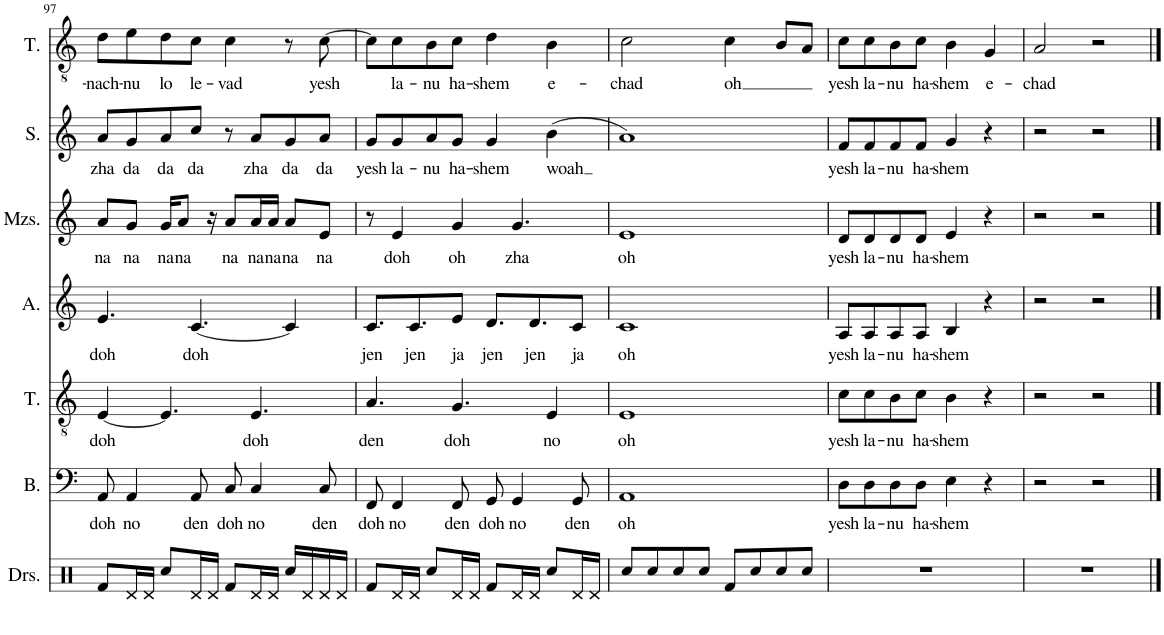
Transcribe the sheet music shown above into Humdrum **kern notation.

**kern	**kern	**text	**kern	**text	**kern	**text	**kern	**text	**kern	**text	**kern	**text
*part7	*part6	*part6	*part5	*part5	*part4	*part4	*part3	*part3	*part2	*part2	*part1	*part1
*staff7	*staff6	*staff6	*staff5	*staff5	*staff4	*staff4	*staff3	*staff3	*staff2	*staff2	*staff1	*staff1
*I"Drumset	*I"Bass	*	*I"Tenor	*	*I"Alto	*	*I"Mezzo-soprano	*	*I"Soprano	*	*I"Tenor	*
*I'Drs.	*I'B.	*	*I'T.	*	*I'A.	*	*I'Mzs.	*	*I'S.	*	*I'T.	*
!!LO:PB:g=z
*clefX	*clefF4	*	*clefGv2	*	*clefG2	*	*clefG2	*	*clefG2	*	*clefGv2	*
*k[]	*k[]	*	*k[]	*	*k[]	*	*k[]	*	*k[]	*	*k[]	*
*M4/4	*M4/4	*	*M4/4	*	*M4/4	*	*M4/4	*	*M4/4	*	*M4/4	*
=97	=97	=97	=97	=97	=97	=97	=97	=97	=97	=97	=97	=97
!	!	!LO:LY:b	!	!LO:LY:b	!	!LO:LY:b	!	!LO:LY:b	!	!LO:LY:b	!	!LO:LY:b
8Rf/L	8AA/	doh	[4E/	doh	4.e/	doh	8a/L	na	8a/L	zha	8d\L	-nach-
!	!	!LO:LY:b	!	!	!	!	!	!LO:LY:b	!	!LO:LY:b	!	!LO:LY:b
16Rd/L	4AA/	no	.	.	.	.	8g/J	na	8g/	da	8e\	-nu
16Rd/JJ	.	.	.	.	.	.	.	.	.	.	.	.
!	!	!	!	!	!	!	!	!LO:LY:b	!	!LO:LY:b	!	!LO:LY:b
8Rcc/L	.	.	4.E/]	.	.	.	16g/KL	na	8a/	da	8d\	lo
!	!	!	!	!	!	!	!	!LO:LY:b	!	!	!	!
.	.	.	.	.	.	.	8a/J	na	.	.	.	.
!	!	!LO:LY:b	!	!	!	!LO:LY:b	!	!	!	!LO:LY:b	!	!LO:LY:b
16Rd/L	8AA/	den	.	.	[4.c/	doh	.	.	8cc/J	da	8c\J	le-
16Rd/JJ	.	.	.	.	.	.	16r	.	.	.	.	.
!	!	!LO:LY:b	!	!	!	!	!	!LO:LY:b	!	!	!	!LO:LY:b
8Rf/L	8C/	doh	.	.	.	.	8a/L	na	8r	.	4c\	-vad
!	!	!LO:LY:b	!	!LO:LY:b	!	!	!	!LO:LY:b	!	!LO:LY:b	!	!
16Rd/L	4C/	no	4.E/	doh	.	.	16a/L	na	8a/L	zha	.	.
!	!	!	!	!	!	!	!	!LO:LY:b	!	!	!	!
16Rd/JJ	.	.	.	.	.	.	16a/JJ	na	.	.	.	.
!	!	!	!	!	!	!	!	!LO:LY:b	!	!LO:LY:b	!	!
16Rcc/LL	.	.	.	.	4c/]	.	8a/L	na	8g/	da	8r	.
16Rd/	.	.	.	.	.	.	.	.	.	.	.	.
!	!	!LO:LY:b	!	!	!	!	!	!LO:LY:b	!	!LO:LY:b	!	!LO:LY:b
16Rd/	8C/	den	.	.	.	.	8e/J	na	8a/J	da	[8c\	yesh
16Rd/JJ	.	.	.	.	.	.	.	.	.	.	.	.
=98	=98	=98	=98	=98	=98	=98	=98	=98	=98	=98	=98	=98
!	!	!LO:LY:b	!	!LO:LY:b	!	!LO:LY:b	!	!	!	!LO:LY:b	!	!
8Rf/L	8FF/	doh	4.A/	den	8.c/L	jen	8r	.	8g/L	yesh	8c\L]	.
!	!	!LO:LY:b	!	!	!	!	!	!LO:LY:b	!	!LO:LY:b	!	!LO:LY:b
16Rd/L	4FF/	no	.	.	.	.	4e/	doh	8g/	la-	8c\	-la-
!	!	!	!	!	!	!LO:LY:b	!	!	!	!	!	!
16Rd/JJ	.	.	.	.	8.c/	jen	.	.	.	.	.	.
!	!	!	!	!	!	!	!	!	!	!LO:LY:b	!	!LO:LY:b
8Rcc/L	.	.	.	.	.	.	.	.	8a/	-nu	8B\	-nu
!	!	!LO:LY:b	!	!LO:LY:b	!	!LO:LY:b	!	!LO:LY:b	!	!LO:LY:b	!	!LO:LY:b
16Rd/L	8FF/	den	4.G/	doh	8e/J	ja	4g/	oh	8g/J	ha-	8c\J	ha-
16Rd/JJ	.	.	.	.	.	.	.	.	.	.	.	.
!	!	!LO:LY:b	!	!	!	!LO:LY:b	!	!	!	!LO:LY:b	!	!LO:LY:b
8Rf/L	8GG/	doh	.	.	8.d/L	jen	.	.	4g/	-shem	4d\	-shem
!	!	!LO:LY:b	!	!	!	!	!	!LO:LY:b	!	!	!	!
16Rd/L	4GG/	no	.	.	.	.	4.g/	zha	.	.	.	.
!	!	!	!	!	!	!LO:LY:b	!	!	!	!	!	!
16Rd/JJ	.	.	.	.	8.d/	jen	.	.	.	.	.	.
!	!	!	!	!LO:LY:b	!	!	!	!	!	!LO:LY:b	!	!LO:LY:b
8Rcc/L	.	.	4E/	no	.	.	.	.	(4b\	woah	4B\	e-
!	!	!LO:LY:b	!	!	!	!LO:LY:b	!	!	!	!	!	!
16Rd/L	8GG/	den	.	.	8c/J	ja	.	.	.	.	.	.
16Rd/JJ	.	.	.	.	.	.	.	.	.	.	.	.
=99	=99	=99	=99	=99	=99	=99	=99	=99	=99	=99	=99	=99
!	!	!LO:LY:b	!	!LO:LY:b	!	!LO:LY:b	!	!LO:LY:b	!	!	!	!LO:LY:b
8Rcc/L	1AA	oh	1E	oh	1c	oh	1e	oh	1a)	.	2c\	-chad
8Rcc/	.	.	.	.	.	.	.	.	.	.	.	.
8Rcc/	.	.	.	.	.	.	.	.	.	.	.	.
8Rcc/J	.	.	.	.	.	.	.	.	.	.	.	.
!	!	!	!	!	!	!	!	!	!	!	!	!LO:LY:b
8Rf/L	.	.	.	.	.	.	.	.	.	.	4c\	oh
8Rcc/	.	.	.	.	.	.	.	.	.	.	.	.
8Rcc/	.	.	.	.	.	.	.	.	.	.	8B/L	.
8Rcc/J	.	.	.	.	.	.	.	.	.	.	8A/J	.
=100	=100	=100	=100	=100	=100	=100	=100	=100	=100	=100	=100	=100
!	!	!LO:LY:b	!	!LO:LY:b	!	!LO:LY:b	!	!LO:LY:b	!	!LO:LY:b	!	!LO:LY:b
1r	8D\L	yesh	8c\L	yesh	8A/L	yesh	8d/L	yesh	8f/L	yesh	8c\L	yesh
!	!	!LO:LY:b	!	!LO:LY:b	!	!LO:LY:b	!	!LO:LY:b	!	!LO:LY:b	!	!LO:LY:b
.	8D\	la-	8c\	-la-	8A/	la-	8d/	la-	8f/	la-	8c\	-la-
!	!	!LO:LY:b	!	!LO:LY:b	!	!LO:LY:b	!	!LO:LY:b	!	!LO:LY:b	!	!LO:LY:b
.	8D\	-nu	8B\	-nu	8A/	-nu	8d/	-nu	8f/	-nu	8B\	-nu
!	!	!LO:LY:b	!	!LO:LY:b	!	!LO:LY:b	!	!LO:LY:b	!	!LO:LY:b	!	!LO:LY:b
.	8D\J	ha-	8c\J	ha-	8A/J	ha-	8d/J	ha-	8f/J	ha-	8c\J	ha-
!	!	!LO:LY:b	!	!LO:LY:b	!	!LO:LY:b	!	!LO:LY:b	!	!LO:LY:b	!	!LO:LY:b
.	4E\	-shem	4B\	-shem	4B/	-shem	4e/	-shem	4g/	-shem	4B\	-shem
!	!	!	!	!	!	!	!	!	!	!	!	!LO:LY:b
.	4r	.	4r	.	4r	.	4r	.	4r	.	4G/	e-
=101	=101	=101	=101	=101	=101	=101	=101	=101	=101	=101	=101	=101
!	!	!	!	!	!	!	!	!	!	!	!	!LO:LY:b
1r	2r	.	2r	.	2r	.	2r	.	2r	.	2A/	-chad
.	2r	.	2r	.	2r	.	2r	.	2r	.	2r	.
==	==	==	==	==	==	==	==	==	==	==	==	==
*-	*-	*-	*-	*-	*-	*-	*-	*-	*-	*-	*-	*-
